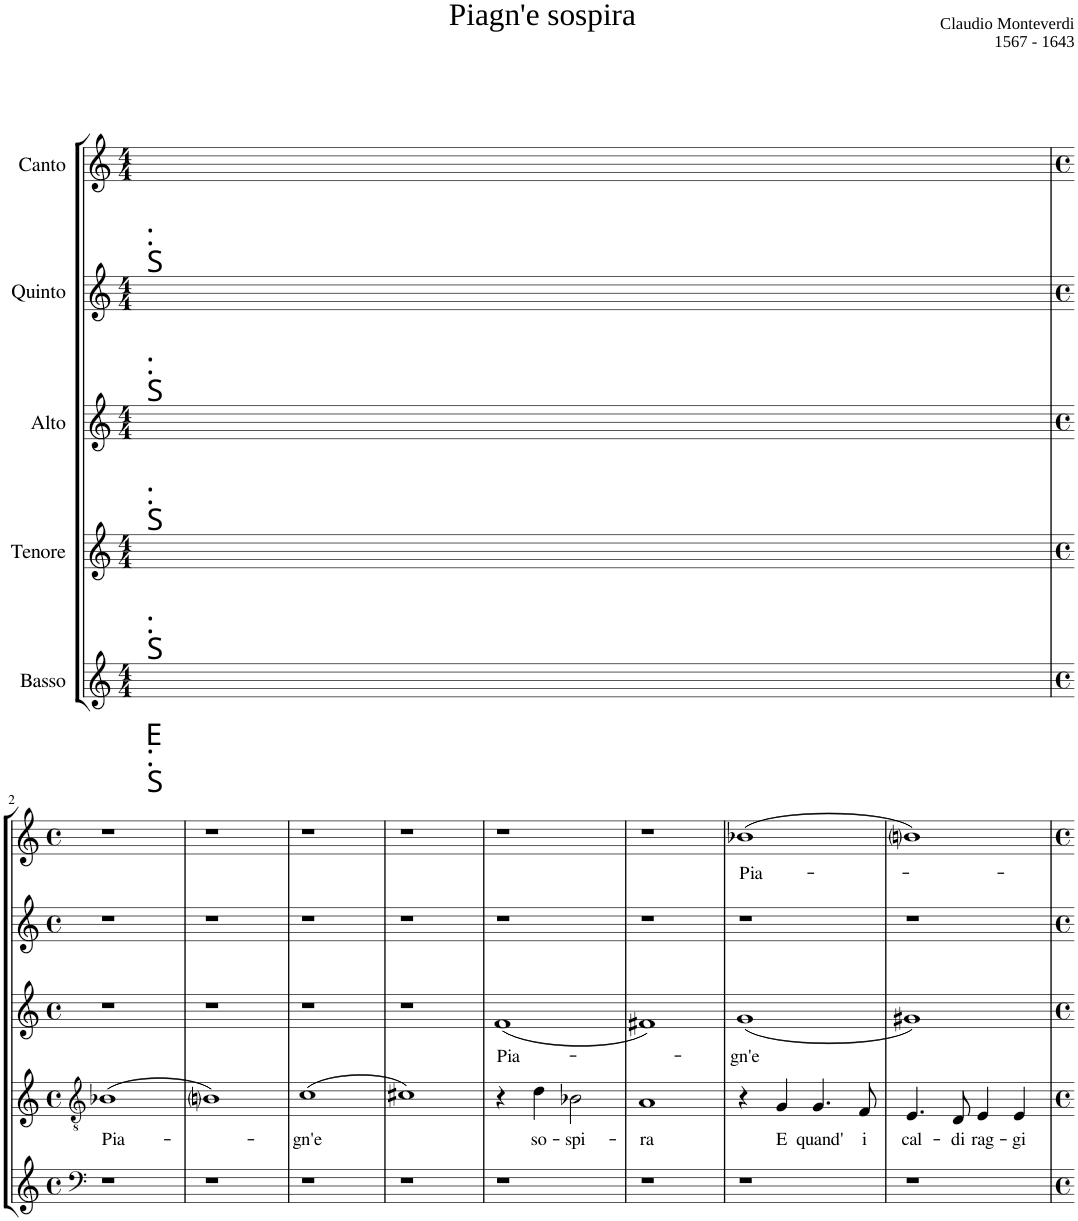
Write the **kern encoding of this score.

**kern	**kern	**text	**kern	**text	**kern	**kern	**text
*part5	*part4	*part4	*part3	*part3	*part2	*part1	*part1
*staff5	*staff4	*staff4	*staff3	*staff3	*staff2	*staff1	*staff1
*I"Basso	*I"Tenore	*	*I"Alto	*	*I"Quinto	*I"Canto	*
*clefG2	*clefG2	*	*clefG2	*	*clefG2	*clefG2	*
*k[]	*k[]	*	*k[]	*	*k[]	*k[]	*
*M4/4	*M4/4	*	*M4/4	*	*M4/4	*M4/4	*
=1	=1	=1	=1	=1	=1	=1	=1
!	!	!	!	!	!	!LO:TX:b:t=&colon;	!
!	!	!	!	!	!	!LO:TX:b:t=S	!
!	!	!	!	!	!LO:TX:b:t=&colon;	!	!
!	!	!	!	!	!LO:TX:b:t=S	!	!
!	!	!	!LO:TX:b:t=&colon;	!	!	!	!
!	!	!	!LO:TX:b:t=S	!	!	!	!
!	!LO:TX:b:t=&colon;	!	!	!	!	!	!
!	!LO:TX:b:t=S	!	!	!	!	!	!
!LO:TX:b:t=E	!	!	!	!	!	!	!
!LO:TX:b:t=&colon;	!	!	!	!	!	!	!
!LO:TX:b:t=S	!	!	!	!	!	!	!
1ryy	1ryy	.	1ryy	.	1ryy	1ryy	.
!!LO:LB:g=z
=2	=2	=2	=2	=2	=2	=2	=2
*clefF4	*clefGv2	*	*	*	*	*	*
*M4/4	*M4/4	*	*M4/4	*	*M4/4	*M4/4	*
*met(c)	*met(c)	*	*met(c)	*	*met(c)	*met(c)	*
!	!	!LO:LY:b	!	!	!	!	!
1r	(1B-X	Pia-	1r	.	1r	1r	.
=3	=3	=3	=3	=3	=3	=3	=3
1r	1Bni)	.	1r	.	1r	1r	.
=4	=4	=4	=4	=4	=4	=4	=4
!	!	!LO:LY:b	!	!	!	!	!
1r	(1c	-gn'e	1r	.	1r	1r	.
=5	=5	=5	=5	=5	=5	=5	=5
1r	1c#X)	.	1r	.	1r	1r	.
=6	=6	=6	=6	=6	=6	=6	=6
!	!	!	!	!LO:LY:b	!	!	!
1r	4r	.	(1f	Pia-	1r	1r	.
!	!	!LO:LY:b	!	!	!	!	!
.	4d\	so-	.	.	.	.	.
!	!	!LO:LY:b	!	!	!	!	!
.	2B-X\	-spi-	.	.	.	.	.
=7	=7	=7	=7	=7	=7	=7	=7
!	!	!LO:LY:b	!	!	!	!	!
1r	1A	-ra	1f#X)	.	1r	1r	.
=8	=8	=8	=8	=8	=8	=8	=8
!	!	!	!	!LO:LY:b	!	!	!LO:LY:b
1r	4r	.	(1g	-gn'e	1r	(1b-X	Pia-
!	!	!LO:LY:b	!	!	!	!	!
.	4G/	E	.	.	.	.	.
!	!	!LO:LY:b	!	!	!	!	!
.	4.G/	quand'	.	.	.	.	.
!	!	!LO:LY:b	!	!	!	!	!
.	8F/	i	.	.	.	.	.
=9	=9	=9	=9	=9	=9	=9	=9
!	!	!LO:LY:b	!	!	!	!	!
1r	4.E/	cal-	1g#X)	.	1r	1bni)	.
!	!	!LO:LY:b	!	!	!	!	!
.	8D/	-di	.	.	.	.	.
!	!	!LO:LY:b	!	!	!	!	!
.	4E/	rag-	.	.	.	.	.
!	!	!LO:LY:b	!	!	!	!	!
.	4E/	-gi	.	.	.	.	.
=	=	=	=	=	=	=	=
*-	*-	*-	*-	*-	*-	*-	*-
